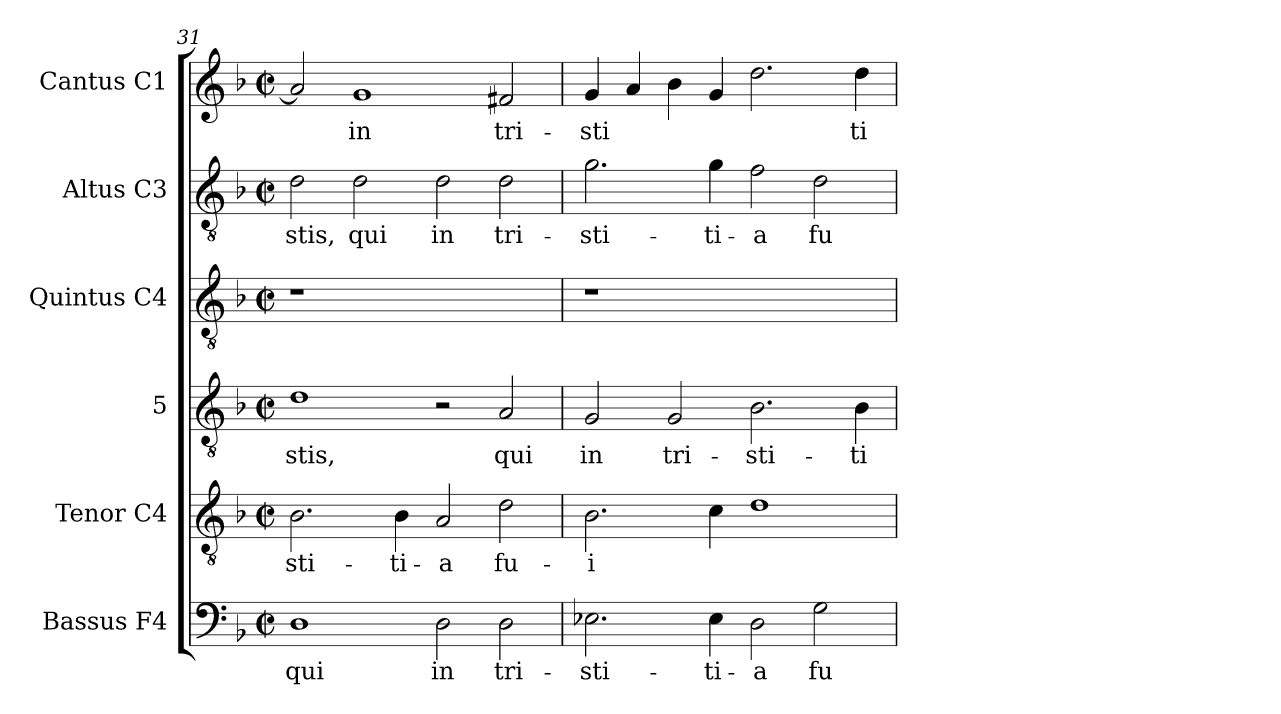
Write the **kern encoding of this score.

**kern	**text	**kern	**text	**kern	**text	**kern	**kern	**text	**kern	**text
*part6	*part6	*part5	*part5	*part4	*part4	*part3	*part2	*part2	*part1	*part1
*staff6	*staff6	*staff5	*staff5	*staff4	*staff4	*staff3	*staff2	*staff2	*staff1	*staff1
*I"Bassus  F4	*	*I"Tenor  C4	*	*I"5	*	*I"Quintus  C4	*I"Altus  C3	*	*I"Cantus  C1	*
*I'B	*	*I'T	*	*	*	*	*I'A	*	*I'C	*
*clefF4	*	*clefGv2	*	*clefGv2	*	*clefGv2	*clefGv2	*	*clefG2	*
*k[b-]	*	*k[b-]	*	*k[b-]	*	*k[b-]	*k[b-]	*	*k[b-]	*
*F:	*	*F:	*	*F:	*	*F:	*F:	*	*F:	*
*M2/2	*	*M2/2	*	*M2/2	*	*M2/2	*M2/2	*	*M2/2	*
*met(c|)	*	*met(c|)	*	*met(c|)	*	*met(c|)	*met(c|)	*	*met(c|)	*
=31	=31	=31	=31	=31	=31	=31	=31	=31	=31	=31
!	!LO:LY:b:cj	!	!LO:LY:b:cj	!	!LO:LY:b:cj	!	!	!LO:LY:b:cj	!	!LO:LY:b:cj
1D	qui	2.B-\	-sti-	1d	-stis,	1r	2d\	-stis,	2a/]	.
!	!	!	!	!	!	!	!	!LO:LY:b:cj	!	!LO:LY:b:cj
.	.	.	.	.	.	.	2d\	qui	1g	in
!	!	!	!LO:LY:b:cj	!	!	!	!	!	!	!
.	.	4B-\	-ti-	.	.	.	.	.	.	.
!	!LO:LY:b:cj	!	!LO:LY:b:cj	!	!	!	!	!LO:LY:b:cj	!	!
2D\	in	2A/	-a	2r	.	1ryy	2d\	in	.	.
!	!LO:LY:b:cj	!	!LO:LY:b:cj	!	!LO:LY:b:cj	!	!	!LO:LY:b:cj	!	!LO:LY:b:cj
2D\	tri-	2d\	fu-	2A/	qui	.	2d\	tri-	2f#X/	tri-
=32	=32	=32	=32	=32	=32	=32	=32	=32	=32	=32
!	!LO:LY:b:cj	!	!LO:LY:b:cj	!	!LO:LY:b:cj	!	!	!LO:LY:b:cj	!	!LO:LY:b:cj
2.E-X\	-sti-	2.B-\	-i-	2G/	in	1r	2.g\	-sti-	4g/	-sti-
!	!	!	!	!	!	!	!	!	!	!LO:LY:b:cj
.	.	.	.	.	.	.	.	.	4a/	--
!	!	!	!	!	!LO:LY:b:cj	!	!	!	!	!LO:LY:b:cj
.	.	.	.	2G/	tri-	.	.	.	4b-\	--
!	!LO:LY:b:cj	!	!LO:LY:b:cj	!	!	!	!	!LO:LY:b:cj	!	!LO:LY:b:cj
4E-\	-ti-	4c\	--	.	.	.	4g\	-ti-	4g/	--
!	!LO:LY:b:cj	!	!LO:LY:b:cj	!	!LO:LY:b:cj	!	!	!LO:LY:b:cj	!	!LO:LY:b:cj
2D\	-a	1d	--	2.B-\	-sti-	1ryy	2f\	-a	2.dd\	--
!	!LO:LY:b:cj	!	!	!	!	!	!	!LO:LY:b:cj	!	!
2G\	fu-	.	.	.	.	.	2d\	fu-	.	.
!	!	!	!	!	!LO:LY:b:cj	!	!	!	!	!LO:LY:b:cj
.	.	.	.	4B-\	-ti-	.	.	.	4dd\	-ti-
=	=	=	=	=	=	=	=	=	=	=
*-	*-	*-	*-	*-	*-	*-	*-	*-	*-	*-
